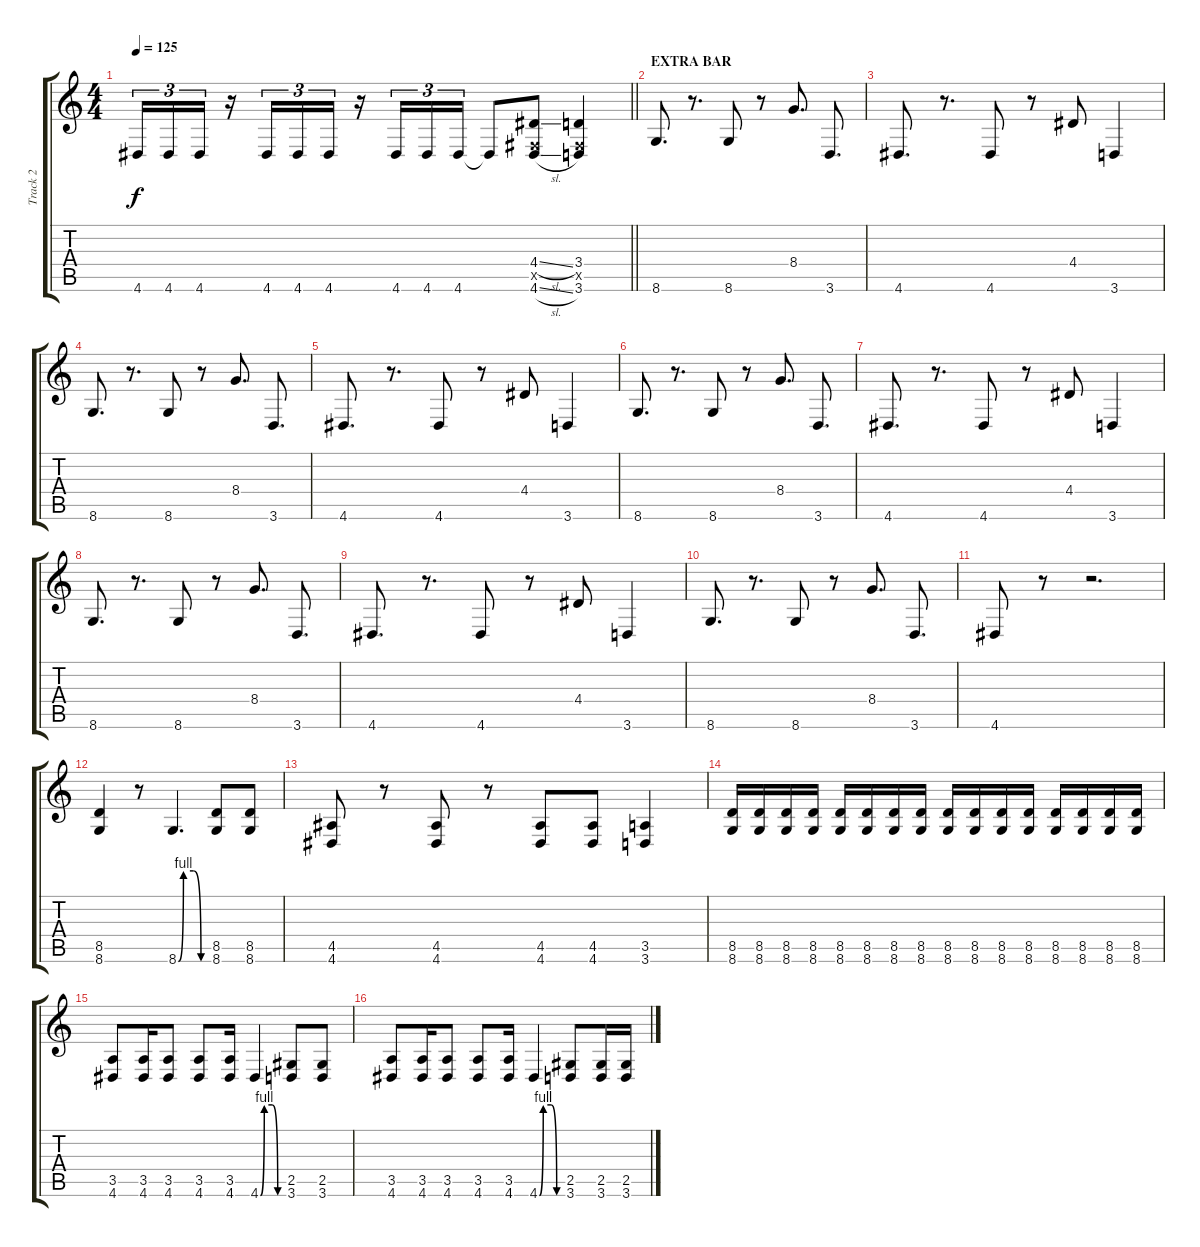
\track ("Track 2" "Track 2") {instrument distortionguitar}
\staff {score tabs}
\tuning (Db4 Ab3 E3 B2 Gb2 B1) {hide}
\ts (4 4)
\tempo 125
\clef g2
\barLineRight lightlight
\ks c
4.6.16{tu (3 2) dy f} 4.6.16{tu (3 2)} 4.6.16{tu (3 2)} r.16 4.6.16{tu (3 2)} 4.6.16{tu (3 2)} 4.6.16{tu (3 2)} r.16 4.6.16{tu (3 2)} 4.6.16{tu (3 2)} 4.6.16{tu (3 2)} 4.6{t}.8 (4.4{sl} 0.5{x} 4.6{sl}).8 (3.4 0.5{x} 3.6).4 |
\section ("" "EXTRA BAR")
8.6.8{d} r.8{d} 8.6.8 r.8 8.4.8{d} 3.6.8{d} |
4.6.8{d} r.8{d} 4.6.8 r.8 4.4.8 3.6.4 |
8.6.8{d} r.8{d} 8.6.8 r.8 8.4.8{d} 3.6.8{d} |
4.6.8{d} r.8{d} 4.6.8 r.8 4.4.8 3.6.4 |
8.6.8{d} r.8{d} 8.6.8 r.8 8.4.8{d} 3.6.8{d} |
4.6.8{d} r.8{d} 4.6.8 r.8 4.4.8 3.6.4 |
8.6.8{d} r.8{d} 8.6.8 r.8 8.4.8{d} 3.6.8{d} |
4.6.8{d} r.8{d} 4.6.8 r.8 4.4.8 3.6.4 |
8.6.8{d} r.8{d} 8.6.8 r.8 8.4.8{d} 3.6.8{d} |
4.6.8 r.8 r.2{d} |
(8.5 8.6).4 r.8 8.6{be (custom 0 0 10 4 30 4 45 0 60 0)}.4{d} (8.5 8.6).8 (8.5 8.6).8 |
(4.5 4.6).8 r.8 (4.5 4.6).8 r.8 (4.5 4.6).8 (4.5 4.6).8 (3.5 3.6).4 |
(8.5 8.6).16 (8.5 8.6).16 (8.5 8.6).16 (8.5 8.6).16 (8.5 8.6).16 (8.5 8.6).16 (8.5 8.6).16 (8.5 8.6).16 (8.5 8.6).16 (8.5 8.6).16 (8.5 8.6).16 (8.5 8.6).16 (8.5 8.6).16 (8.5 8.6).16 (8.5 8.6).16 (8.5 8.6).16 |
(3.5 4.6).8 (3.5 4.6).16 (3.5 4.6).8 (3.5 4.6).8 (3.5 4.6).16 4.6{be (custom 0 0 10 4 30 4 45 0 60 0)}.4 (2.5 3.6).8 (2.5 3.6).8 |
(3.5 4.6).8 (3.5 4.6).16 (3.5 4.6).8 (3.5 4.6).8 (3.5 4.6).16 4.6{be (custom 0 0 10 4 30 4 45 0 60 0)}.4 (2.5 3.6).8 (2.5 3.6).16 (2.5 3.6).16
